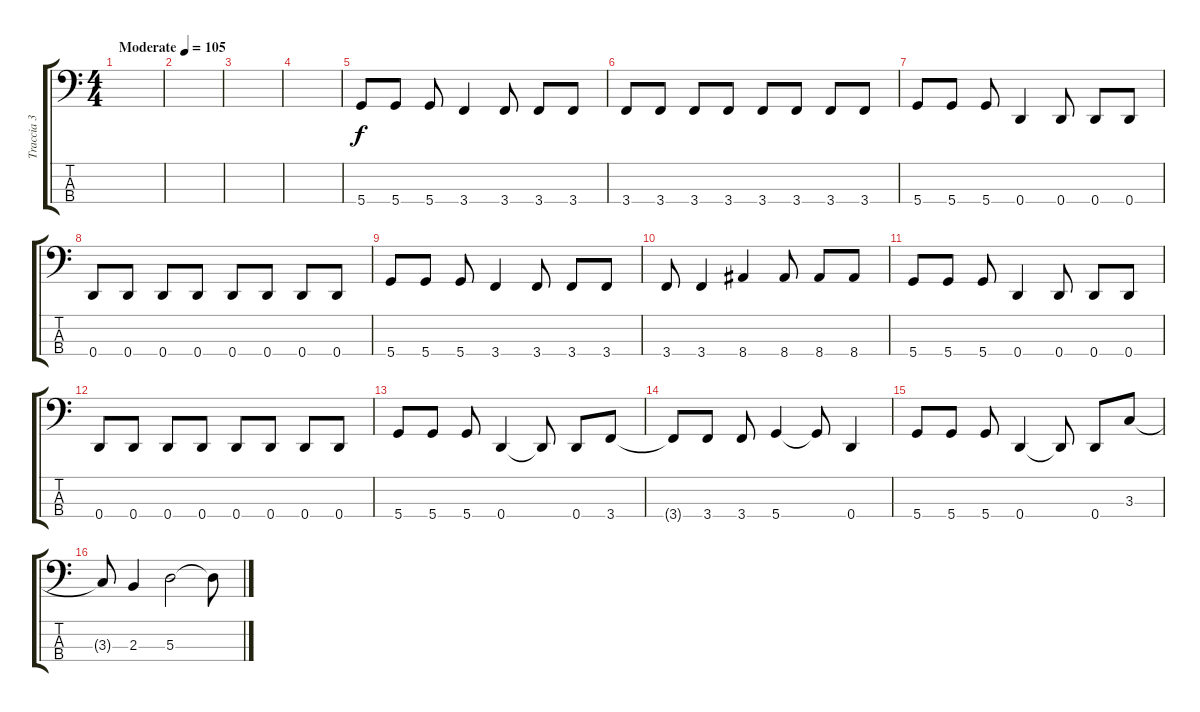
\track ("Traccia 3" "Traccia 3") {instrument electricbasspick}
\staff {score tabs}
\tuning (G2 D2 A1 D1) {hide}
\ts (4 4)
\tempo (105 "Moderate")
\clef f4
\ks c
|
|
|
|
5.4.8 5.4.8 5.4.8 3.4.4 3.4.8 3.4.8 3.4.8 |
3.4.8 3.4.8 3.4.8 3.4.8 3.4.8 3.4.8 3.4.8 3.4.8 |
5.4.8 5.4.8 5.4.8 0.4.4 0.4.8 0.4.8 0.4.8 |
0.4.8 0.4.8 0.4.8 0.4.8 0.4.8 0.4.8 0.4.8 0.4.8 |
5.4.8 5.4.8 5.4.8 3.4.4 3.4.8 3.4.8 3.4.8 |
3.4.8 3.4.4 8.4.4 8.4.8 8.4.8 8.4.8 |
5.4.8 5.4.8 5.4.8 0.4.4 0.4.8 0.4.8 0.4.8 |
0.4.8 0.4.8 0.4.8 0.4.8 0.4.8 0.4.8 0.4.8 0.4.8 |
5.4.8 5.4.8 5.4.8 0.4.4 0.4{t}.8 0.4.8 3.4.8 |
3.4{t}.8 3.4.8 3.4.8 5.4.4 5.4{t}.8 0.4.4 |
5.4.8 5.4.8 5.4.8 0.4.4 0.4{t}.8 0.4.8 3.3.8 |
3.3{t}.8 2.3.4 5.3.2 5.3{t}.8
